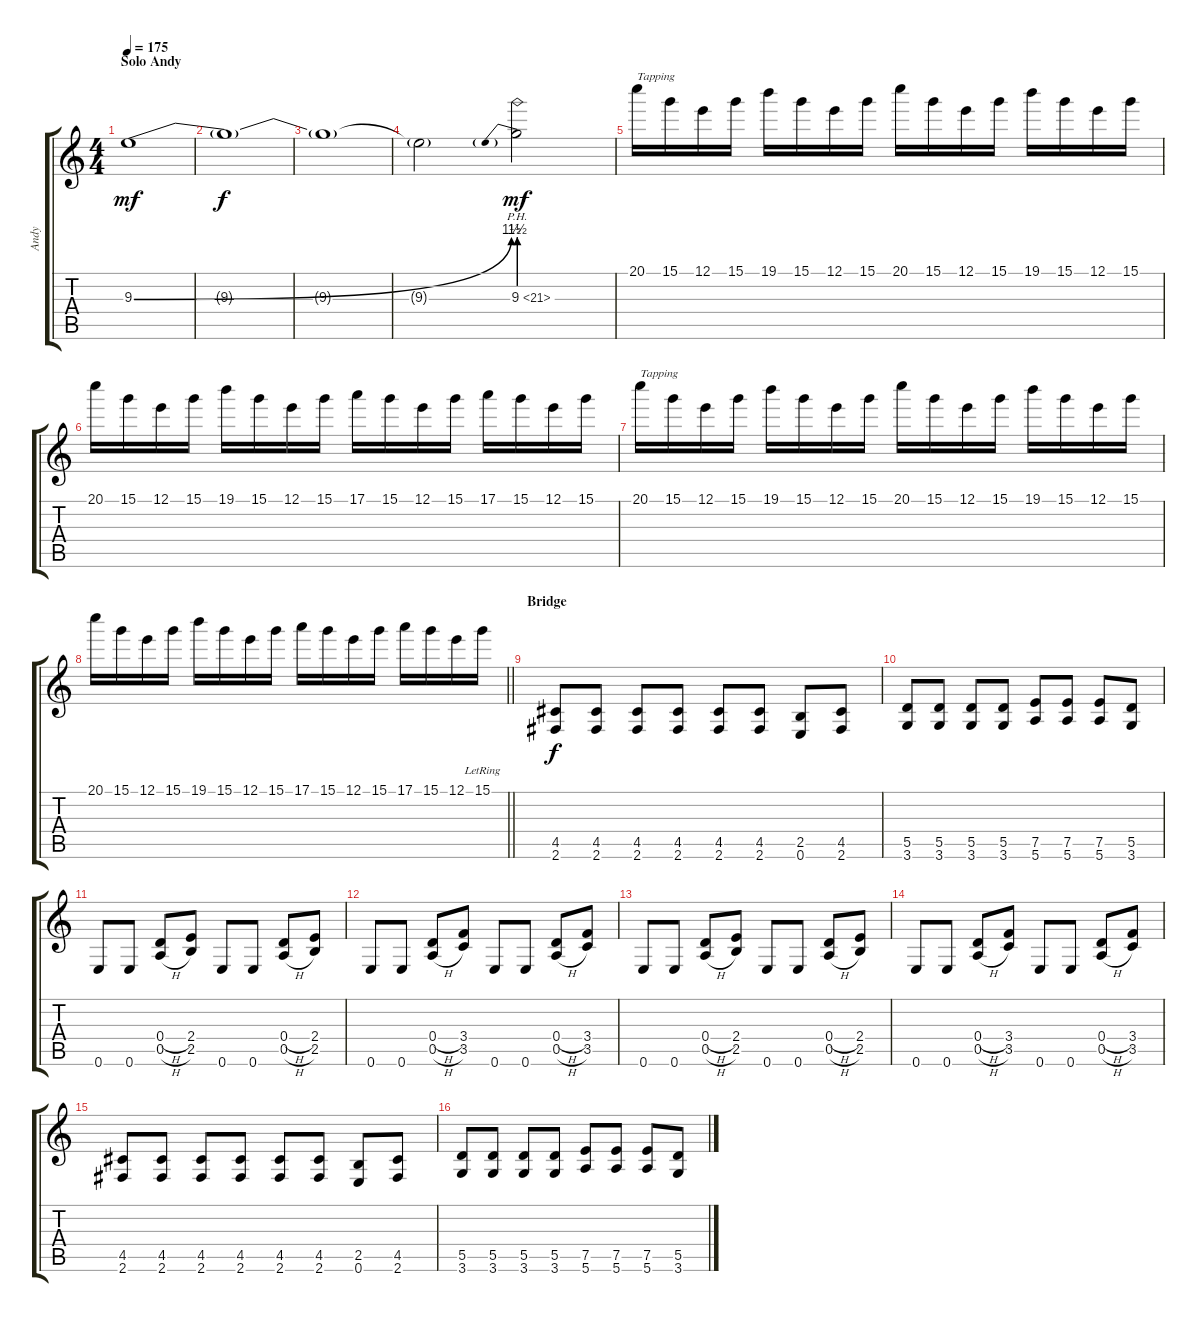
\track ("Andy" "Andy") {instrument distortionguitar}
\staff {score tabs}
\tuning (E4 B3 G3 D3 A2 E2) {hide}
\ts (4 4)
\section ("" "Solo Andy")
\tempo 175
\clef g2
\ks c
9.3{be (bend 0 0 60 6)}.1{dy mf volume 15} |
9.3{t}.1{dy f} |
9.3{t}.1 |
9.3{t}.2 9.3{be (prebend 0 6 60 6) ph 12}.2{dy mf} |
20.1.16{txt "Tapping"} 15.1.16 12.1.16 15.1.16 19.1.16 15.1.16 12.1.16 15.1.16 20.1.16 15.1.16 12.1.16 15.1.16 19.1.16 15.1.16 12.1.16 15.1.16 |
20.1.16 15.1.16 12.1.16 15.1.16 19.1.16 15.1.16 12.1.16 15.1.16 17.1.16 15.1.16 12.1.16 15.1.16 17.1.16 15.1.16 12.1.16 15.1.16 |
20.1.16{txt "Tapping"} 15.1.16 12.1.16 15.1.16 19.1.16 15.1.16 12.1.16 15.1.16 20.1.16 15.1.16 12.1.16 15.1.16 19.1.16 15.1.16 12.1.16 15.1.16 |
\barLineRight lightlight
20.1.16 15.1.16 12.1.16 15.1.16 19.1.16 15.1.16 12.1.16 15.1.16 17.1.16 15.1.16 12.1.16 15.1.16 17.1.16 15.1.16 12.1.16 15.1{lr}.16 |
\section ("" "Bridge")
(4.5 2.6).8{dy f} (4.5 2.6).8 (4.5 2.6).8 (4.5 2.6).8 (4.5 2.6).8 (4.5 2.6).8 (2.5 0.6).8 (4.5 2.6).8 |
(5.5 3.6).8 (5.5 3.6).8 (5.5 3.6).8 (5.5 3.6).8 (7.5 5.6).8 (7.5 5.6).8 (7.5 5.6).8 (5.5 3.6).8 |
0.6.8 0.6.8 (0.4{h} 0.5{h}).8 (2.4 2.5).8 0.6.8 0.6.8 (0.4{h} 0.5{h}).8 (2.4 2.5).8 |
0.6.8 0.6.8 (0.4{h} 0.5{h}).8 (3.4 3.5).8 0.6.8 0.6.8 (0.4{h} 0.5{h}).8 (3.4 3.5).8 |
0.6.8 0.6.8 (0.4{h} 0.5{h}).8 (2.4 2.5).8 0.6.8 0.6.8 (0.4{h} 0.5{h}).8 (2.4 2.5).8 |
0.6.8 0.6.8 (0.4{h} 0.5{h}).8 (3.4 3.5).8 0.6.8 0.6.8 (0.4{h} 0.5{h}).8 (3.4 3.5).8 |
(4.5 2.6).8 (4.5 2.6).8 (4.5 2.6).8 (4.5 2.6).8 (4.5 2.6).8 (4.5 2.6).8 (2.5 0.6).8 (4.5 2.6).8 |
(5.5 3.6).8 (5.5 3.6).8 (5.5 3.6).8 (5.5 3.6).8 (7.5 5.6).8 (7.5 5.6).8 (7.5 5.6).8 (5.5 3.6).8
